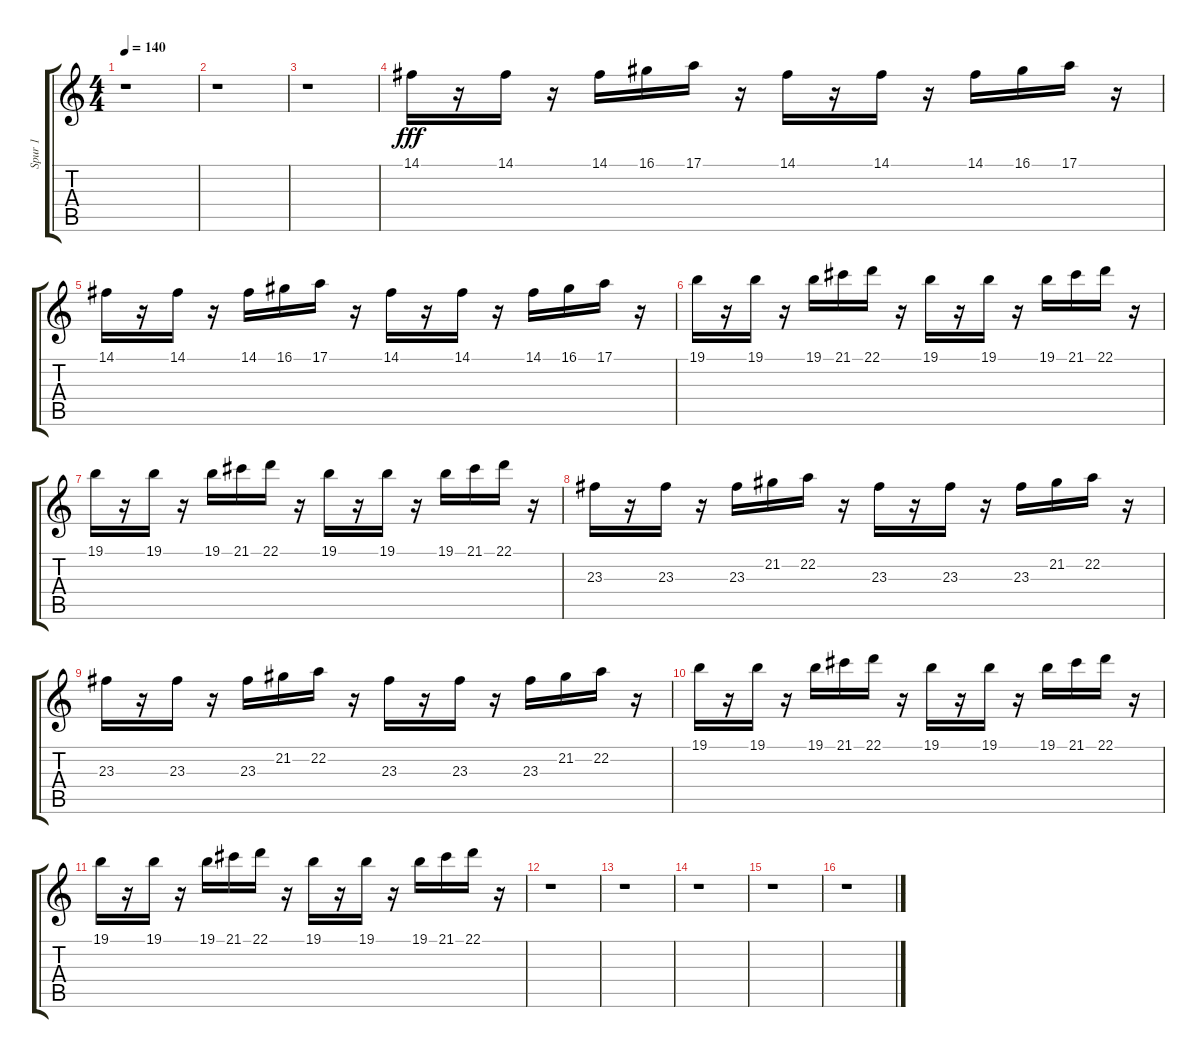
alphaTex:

\track ("Spur 1" "Spur 1") {instrument synthbrass1}
\staff {score tabs}
\tuning (E4 B3 G3 D3 A2 E2) {hide}
\ts (4 4)
\tempo 140
\clef g2
\ks c
r.1{dy fff} |
r.1 |
r.1 |
14.1.16 r.16 14.1.16 r.16 14.1.16 16.1.16 17.1.16 r.16 14.1.16 r.16 14.1.16 r.16 14.1.16 16.1.16 17.1.16 r.16 |
14.1.16 r.16 14.1.16 r.16 14.1.16 16.1.16 17.1.16 r.16 14.1.16 r.16 14.1.16 r.16 14.1.16 16.1.16 17.1.16 r.16 |
19.1.16 r.16 19.1.16 r.16 19.1.16 21.1.16 22.1.16 r.16 19.1.16 r.16 19.1.16 r.16 19.1.16 21.1.16 22.1.16 r.16 |
19.1.16 r.16 19.1.16 r.16 19.1.16 21.1.16 22.1.16 r.16 19.1.16 r.16 19.1.16 r.16 19.1.16 21.1.16 22.1.16 r.16 |
23.3.16 r.16 23.3.16 r.16 23.3.16 21.2.16 22.2.16 r.16 23.3.16 r.16 23.3.16 r.16 23.3.16 21.2.16 22.2.16 r.16 |
23.3.16 r.16 23.3.16 r.16 23.3.16 21.2.16 22.2.16 r.16 23.3.16 r.16 23.3.16 r.16 23.3.16 21.2.16 22.2.16 r.16 |
19.1.16 r.16 19.1.16 r.16 19.1.16 21.1.16 22.1.16 r.16 19.1.16 r.16 19.1.16 r.16 19.1.16 21.1.16 22.1.16 r.16 |
19.1.16 r.16 19.1.16 r.16 19.1.16 21.1.16 22.1.16 r.16 19.1.16 r.16 19.1.16 r.16 19.1.16 21.1.16 22.1.16 r.16 |
r.1 |
r.1 |
r.1 |
r.1 |
r.1
